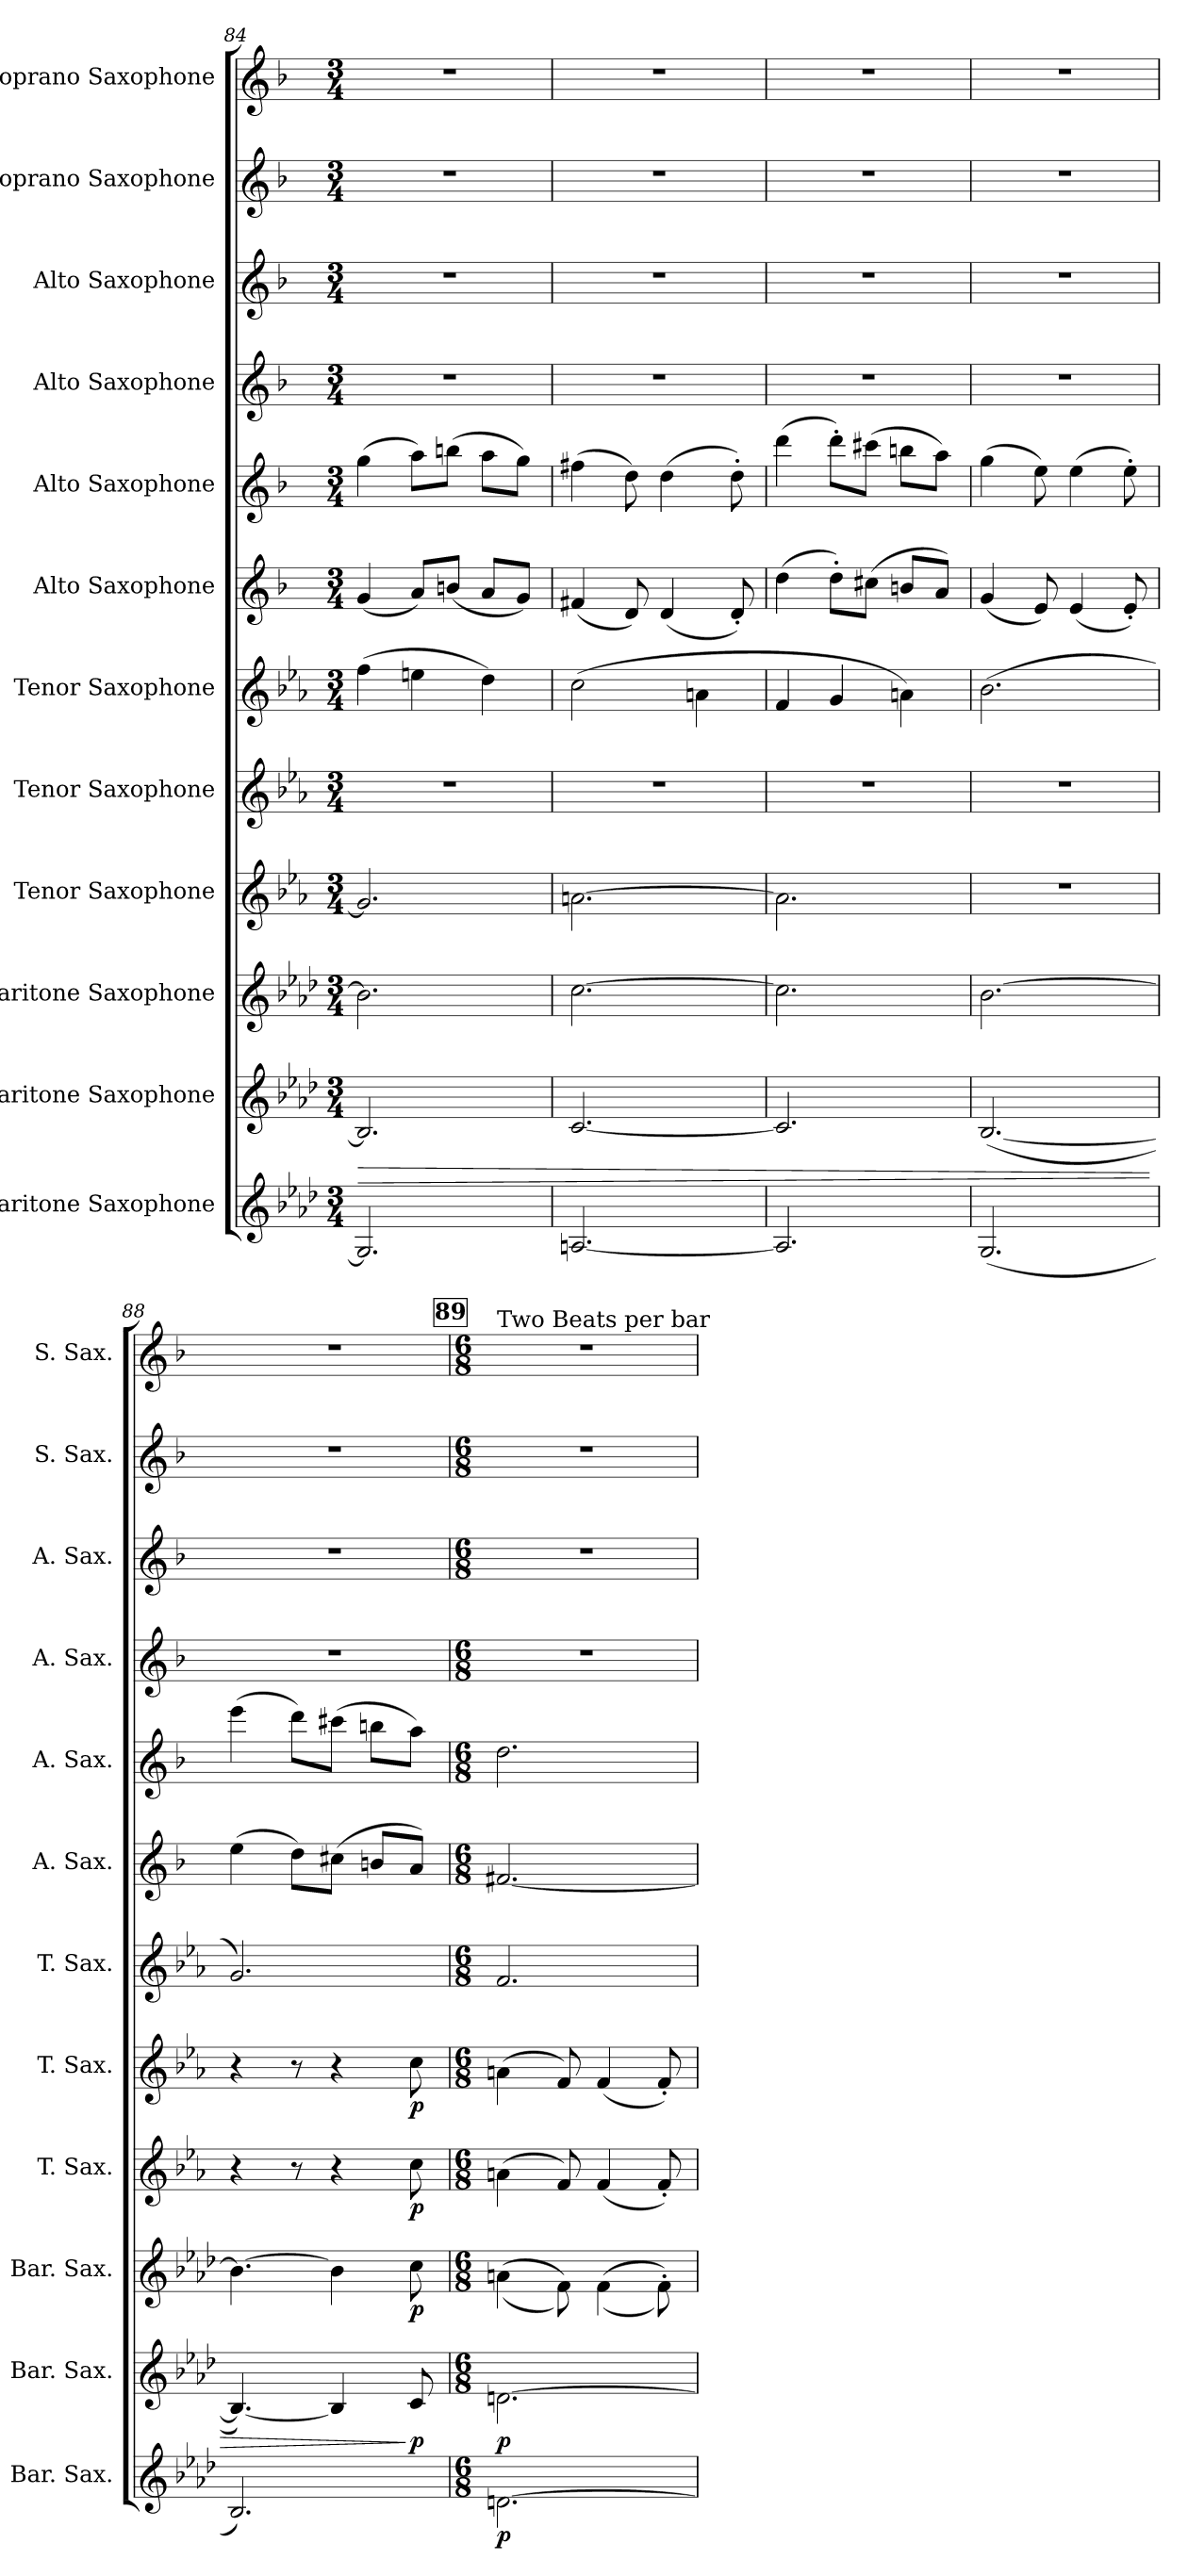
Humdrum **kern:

**kern	**dynam	**kern	**dynam	**kern	**dynam	**kern	**dynam	**kern	**dynam	**kern	**kern	**kern	**kern	**kern	**kern	**kern
*part12	*part12	*part11	*part11	*part10	*part10	*part9	*part9	*part8	*part8	*part7	*part6	*part5	*part4	*part3	*part2	*part1
*staff12	*staff12	*staff11	*staff11	*staff10	*staff10	*staff9	*staff9	*staff8	*staff8	*staff7	*staff6	*staff5	*staff4	*staff3	*staff2	*staff1
*I"Baritone Saxophone	*	*I"Baritone Saxophone	*	*I"Baritone Saxophone	*	*I"Tenor Saxophone	*	*I"Tenor Saxophone	*	*I"Tenor Saxophone	*I"Alto Saxophone	*I"Alto Saxophone	*I"Alto Saxophone	*I"Alto Saxophone	*I"Soprano Saxophone	*I"Soprano Saxophone
*I'Bar. Sax.	*	*I'Bar. Sax.	*	*I'Bar. Sax.	*	*I'T. Sax.	*	*I'T. Sax.	*	*I'T. Sax.	*I'A. Sax.	*I'A. Sax.	*I'A. Sax.	*I'A. Sax.	*I'S. Sax.	*I'S. Sax.
*clefG2	*	*clefG2	*	*clefG2	*	*clefG2	*	*clefG2	*	*clefG2	*clefG2	*clefG2	*clefG2	*clefG2	*clefG2	*clefG2
*ITrd12c21	*	*ITrd12c21	*	*ITrd12c21	*	*ITrd8c14	*	*ITrd8c14	*	*ITrd8c14	*ITrd5c9	*ITrd5c9	*ITrd5c9	*ITrd5c9	*ITrd1c2	*ITrd1c2
*k[b-e-a-d-]	*	*k[b-e-a-d-]	*	*k[b-e-a-d-]	*	*k[b-e-a-]	*	*k[b-e-a-]	*	*k[b-e-a-]	*k[b-e-a-d-]	*k[b-e-a-d-]	*k[b-e-a-d-]	*k[b-e-a-d-]	*k[b-e-a-]	*k[b-e-a-]
*M3/4	*	*M3/4	*	*M3/4	*	*M3/4	*	*M3/4	*	*M3/4	*M3/4	*M3/4	*M3/4	*M3/4	*M3/4	*M3/4
=84	=84	=84	=84	=84	=84	=84	=84	=84	=84	=84	=84	=84	=84	=84	=84	=84
!	!	!	!LO:HP:b	!	!	!	!	!	!	!	!	!	!	!	!	!
2.GG/]	.	2.BB-/]	>	2.B-\]	.	2.G/]	.	2.r	.	(4f\	(4B-/	(4b-\	2.r	2.r	2.r	2.r
.	.	.	.	.	.	.	.	.	.	4en\	8c/L)	8cc\L)	.	.	.	.
.	.	.	.	.	.	.	.	.	.	.	(8dn/J	(8ddn\J	.	.	.	.
.	.	.	.	.	.	.	.	.	.	4d\)	8c/L	8cc\L	.	.	.	.
.	.	.	.	.	.	.	.	.	.	.	8B-/J)	8b-\J)	.	.	.	.
!!LO:PB:g=z
=85	=85	=85	=85	=85	=85	=85	=85	=85	=85	=85	=85	=85	=85	=85	=85	=85
[2.AAn/	.	[2.C/	.	[2.c\	.	[2.An\	.	2.r	.	(2c\	(4An/	(4an\	2.r	2.r	2.r	2.r
.	.	.	.	.	.	.	.	.	.	.	8F/)	8f\)	.	.	.	.
.	.	.	.	.	.	.	.	.	.	.	(4F/	(4f\	.	.	.	.
.	.	.	.	.	.	.	.	.	.	4An\	.	.	.	.	.	.
.	.	.	.	.	.	.	.	.	.	.	8F'/)	8f'\)	.	.	.	.
=86	=86	=86	=86	=86	=86	=86	=86	=86	=86	=86	=86	=86	=86	=86	=86	=86
2.AA/]	.	2.C/]	.	2.c\]	.	2.A\]	.	2.r	.	4F/	(4f\	(4ff\	2.r	2.r	2.r	2.r
.	.	.	.	.	.	.	.	.	.	4G/	8f'\L)	8ff'\L)	.	.	.	.
.	.	.	.	.	.	.	.	.	.	.	(8en\J	(8een\J	.	.	.	.
.	.	.	.	.	.	.	.	.	.	4An\)	8dn/L	8ddn\L	.	.	.	.
.	.	.	.	.	.	.	.	.	.	.	8c/J)	8cc\J)	.	.	.	.
=87	=87	=87	=87	=87	=87	=87	=87	=87	=87	=87	=87	=87	=87	=87	=87	=87
(2.GG/	.	([2.BB-/	.	[2.B-\	.	2.r	.	2.r	.	(2.B-\	(4B-/	(4b-\	2.r	2.r	2.r	2.r
.	.	.	.	.	.	.	.	.	.	.	8G/)	8g\)	.	.	.	.
.	.	.	.	.	.	.	.	.	.	.	(4G/	(4g\	.	.	.	.
.	.	.	.	.	.	.	.	.	.	.	8G'/)	8g'\)	.	.	.	.
=88	=88	=88	=88	=88	=88	=88	=88	=88	=88	=88	=88	=88	=88	=88	=88	=88
2.BB-/)	.	4.BB-/_)	.	4.B-\_	.	4r	.	4r	.	2.G/)	(4g\	(4gg\	2.r	2.r	2.r	2.r
.	.	.	.	.	.	8r	.	8r	.	.	8f\L)	8ff\L)	.	.	.	.
.	.	4BB-/]	.	4B-\]	.	4r	.	4r	.	.	(8en\J	(8een\J	.	.	.	.
.	.	.	.	.	.	.	.	.	.	.	8dn/L	8ddn\L	.	.	.	.
!	!	!	!LO:DY:n=1:b	!	!LO:DY:b	!	!LO:DY:b	!	!LO:DY:b	!	!	!	!	!	!	!
.	.	8C/	] p	8c\	p	8c\	p	8c\	p	.	8c/J)	8cc\J)	.	.	.	.
!!LO:REH:place=s1:a:B:fs=14:t=89
=89	=89	=89	=89	=89	=89	=89	=89	=89	=89	=89	=89	=89	=89	=89	=89	=89
*M6/8	*	*M6/8	*	*M6/8	*	*M6/8	*	*M6/8	*	*M6/8	*M6/8	*M6/8	*M6/8	*M6/8	*M6/8	*M6/8
!	!	!	!	!	!	!	!	!	!	!	!	!	!	!	!	!LO:TX:a:t=Two Beats per bar
!	!LO:DY:b	!	!LO:DY:b	!	!	!	!	!	!	!	!	!	!	!	!	!
[2.Dn\	p	[2.Dn\	p	((4An\	.	(4An\	.	(4An\	.	2.F/	[2.An/	2.f\	2.r	2.r	2.r	2.r
.	.	.	.	8F\))	.	8F/)	.	8F/)	.	.	.	.	.	.	.	.
.	.	.	.	((4F\	.	(4F/	.	(4F/	.	.	.	.	.	.	.	.
.	.	.	.	8F'\))	.	8F'/)	.	8F'/)	.	.	.	.	.	.	.	.
=	=	=	=	=	=	=	=	=	=	=	=	=	=	=	=	=
*-	*-	*-	*-	*-	*-	*-	*-	*-	*-	*-	*-	*-	*-	*-	*-	*-
